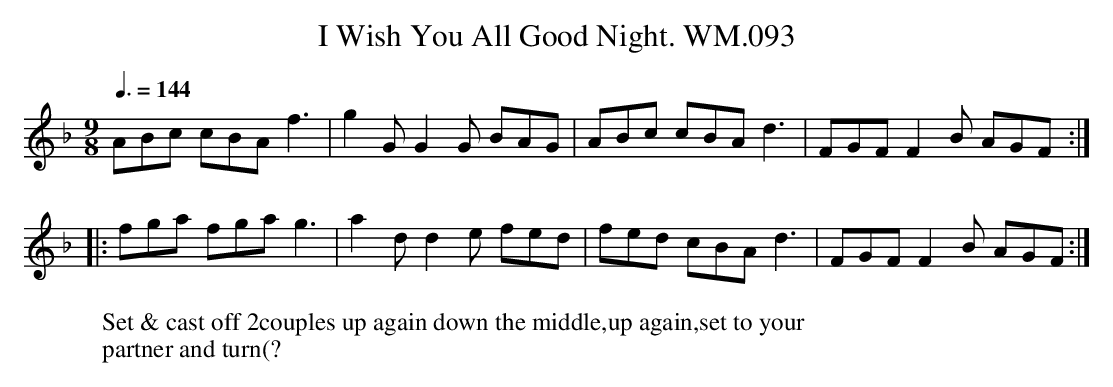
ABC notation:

X:1
T:I Wish You All Good Night. WM.093
M:9/8
L:1/8
Q:3/8=144
W:Set & cast off 2couples up again down the middle,up again,set to your
W:partner and turn(?
K:FMaj
ABc cBA f3|g2G G2G BAG|ABc cBA d3|FGFF2B AGF:|
|:fga fga g3|a2dd2e fed|fed cBAd3|FGFF2B AGF:|
